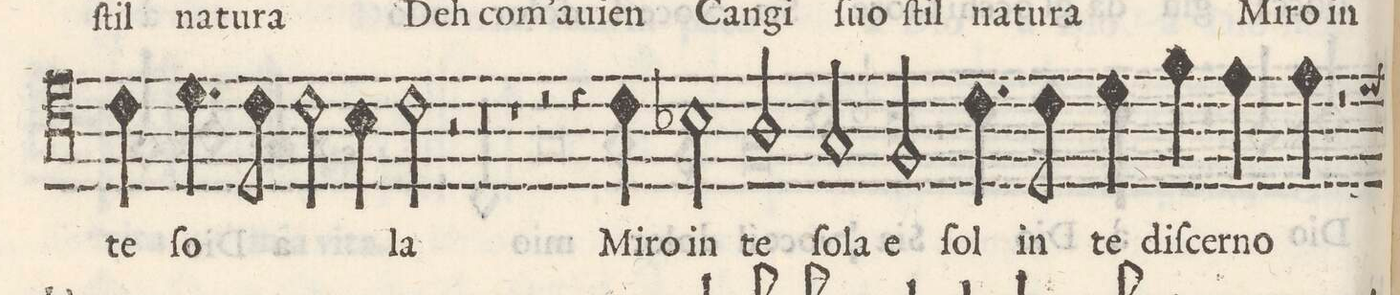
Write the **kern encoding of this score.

**kern	**text
*I"Tenore	*
*clefC4	*
*k[]	*
*met(C)	*
*M2/1	*
4c\	te
4.d\	ſo-
=20-	=20-
8c\	.
2c\	.
4B\	.
2c\	-la
2r	.
=21-	=21-
0r	.
=22-	=22-
1r	.
2r	.
4r	.
4c\	Mi-
=23-	=23-
2B-X\	-ro in
2A/	te
2G/	ſo-
2F/	-la e
=24-	=24-
4.c\	ſol
8c\	in
4d\	te
4f\	diſ-
4e\	-cer-
4e\	-no
2r	.
=25-	=25-
*-	*-
